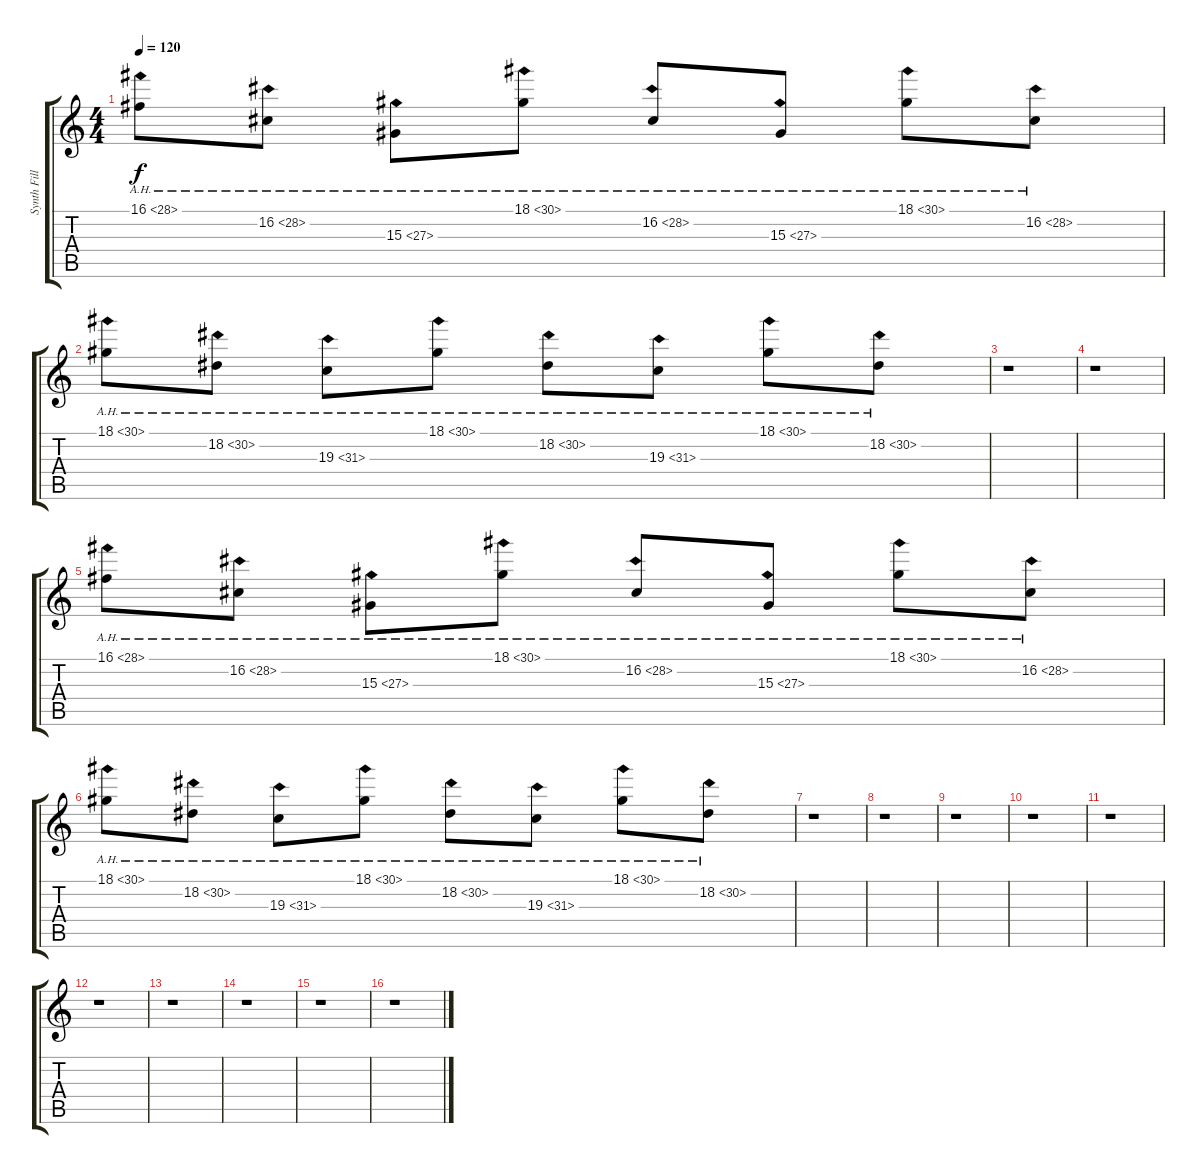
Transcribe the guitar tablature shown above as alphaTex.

\track ("Synth Fills" "Synth Fill") {instrument lead1square}
\staff {score tabs}
\tuning (D4 A3 F3 C3 G2 C2) {hide}
\ts (4 4)
\tempo 120
\clef g2
\ks c
16.1{ah 12}.8{dy f} 16.2{ah 12}.8 15.3{ah 12}.8 18.1{ah 12}.8 16.2{ah 12}.8 15.3{ah 12}.8 18.1{ah 12}.8 16.2{ah 12}.8 |
18.1{ah 12}.8 18.2{ah 12}.8 19.3{ah 12}.8 18.1{ah 12}.8 18.2{ah 12}.8 19.3{ah 12}.8 18.1{ah 12}.8 18.2{ah 12}.8 |
r.1 |
r.1 |
16.1{ah 12}.8 16.2{ah 12}.8 15.3{ah 12}.8 18.1{ah 12}.8 16.2{ah 12}.8 15.3{ah 12}.8 18.1{ah 12}.8 16.2{ah 12}.8 |
18.1{ah 12}.8 18.2{ah 12}.8 19.3{ah 12}.8 18.1{ah 12}.8 18.2{ah 12}.8 19.3{ah 12}.8 18.1{ah 12}.8 18.2{ah 12}.8 |
r.1 |
r.1 |
r.1 |
r.1 |
r.1 |
r.1 |
r.1 |
r.1 |
r.1 |
r.1
